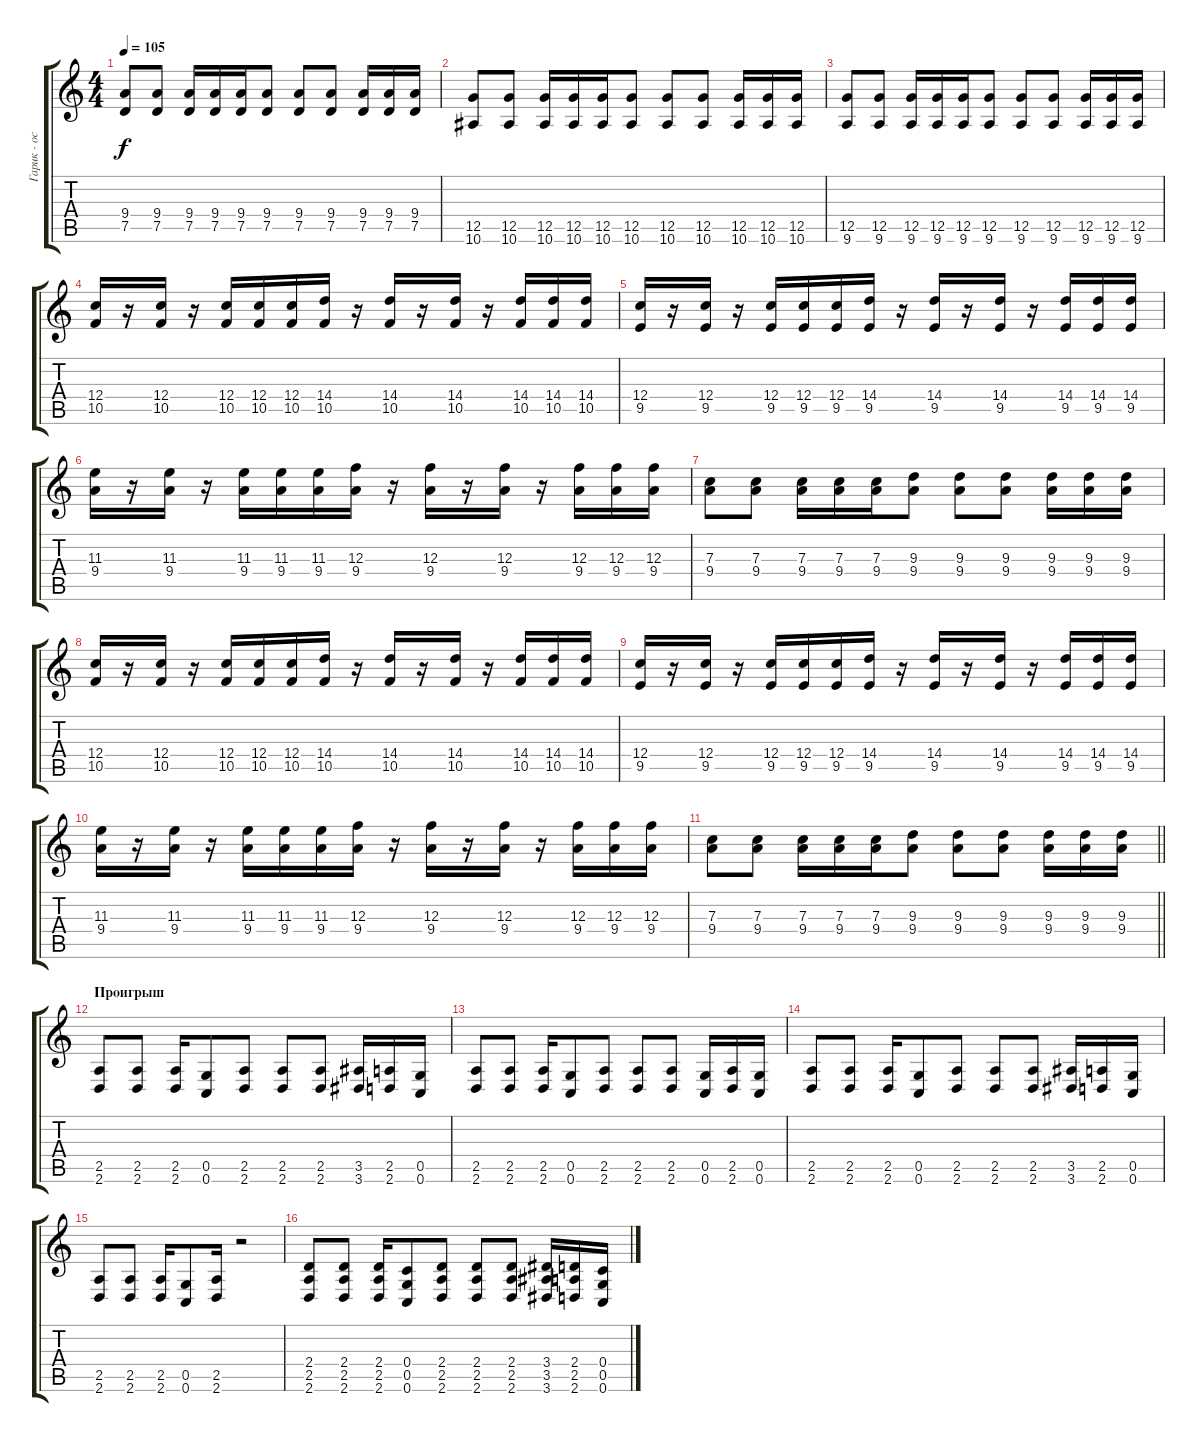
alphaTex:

\track ("Гарик - основная гитара" "Гарик - ос") {instrument overdrivenguitar}
\staff {score tabs}
\tuning (D4 A3 F3 C3 G2 C2) {hide}
\ts (4 4)
\tempo 105
\clef g2
\ks c
(9.4 7.5).8{dy f} (9.4 7.5).8 (9.4 7.5).16 (9.4 7.5).16 (9.4 7.5).16 (9.4 7.5).8 (9.4 7.5).8 (9.4 7.5).8 (9.4 7.5).16 (9.4 7.5).16 (9.4 7.5).16 |
(12.5 10.6).8 (12.5 10.6).8 (12.5 10.6).16 (12.5 10.6).16 (12.5 10.6).16 (12.5 10.6).8 (12.5 10.6).8 (12.5 10.6).8 (12.5 10.6).16 (12.5 10.6).16 (12.5 10.6).16 |
(12.5 9.6).8 (12.5 9.6).8 (12.5 9.6).16 (12.5 9.6).16 (12.5 9.6).16 (12.5 9.6).8 (12.5 9.6).8 (12.5 9.6).8 (12.5 9.6).16 (12.5 9.6).16 (12.5 9.6).16 |
(12.4 10.5).16 r.16 (12.4 10.5).16 r.16 (12.4 10.5).16 (12.4 10.5).16 (12.4 10.5).16 (14.4 10.5).16 r.16 (14.4 10.5).16 r.16 (14.4 10.5).16 r.16 (14.4 10.5).16 (14.4 10.5).16 (14.4 10.5).16 |
(12.4 9.5).16 r.16 (12.4 9.5).16 r.16 (12.4 9.5).16 (12.4 9.5).16 (12.4 9.5).16 (14.4 9.5).16 r.16 (14.4 9.5).16 r.16 (14.4 9.5).16 r.16 (14.4 9.5).16 (14.4 9.5).16 (14.4 9.5).16 |
(11.3 9.4).16 r.16 (11.3 9.4).16 r.16 (11.3 9.4).16 (11.3 9.4).16 (11.3 9.4).16 (12.3 9.4).16 r.16 (12.3 9.4).16 r.16 (12.3 9.4).16 r.16 (12.3 9.4).16 (12.3 9.4).16 (12.3 9.4).16 |
(7.3 9.4).8 (7.3 9.4).8 (7.3 9.4).16 (7.3 9.4).16 (7.3 9.4).16 (9.3 9.4).8 (9.3 9.4).8 (9.3 9.4).8 (9.3 9.4).16 (9.3 9.4).16 (9.3 9.4).16 |
(12.4 10.5).16 r.16 (12.4 10.5).16 r.16 (12.4 10.5).16 (12.4 10.5).16 (12.4 10.5).16 (14.4 10.5).16 r.16 (14.4 10.5).16 r.16 (14.4 10.5).16 r.16 (14.4 10.5).16 (14.4 10.5).16 (14.4 10.5).16 |
(12.4 9.5).16 r.16 (12.4 9.5).16 r.16 (12.4 9.5).16 (12.4 9.5).16 (12.4 9.5).16 (14.4 9.5).16 r.16 (14.4 9.5).16 r.16 (14.4 9.5).16 r.16 (14.4 9.5).16 (14.4 9.5).16 (14.4 9.5).16 |
(11.3 9.4).16 r.16 (11.3 9.4).16 r.16 (11.3 9.4).16 (11.3 9.4).16 (11.3 9.4).16 (12.3 9.4).16 r.16 (12.3 9.4).16 r.16 (12.3 9.4).16 r.16 (12.3 9.4).16 (12.3 9.4).16 (12.3 9.4).16 |
\barLineRight lightlight
(7.3 9.4).8 (7.3 9.4).8 (7.3 9.4).16 (7.3 9.4).16 (7.3 9.4).16 (9.3 9.4).8 (9.3 9.4).8 (9.3 9.4).8 (9.3 9.4).16 (9.3 9.4).16 (9.3 9.4).16 |
\section ("" "Проигрыш")
(2.5 2.6).8{volume 7} (2.5 2.6).8 (2.5 2.6).16 (0.5 0.6).8 (2.5 2.6).8 (2.5 2.6).8 (2.5 2.6).8 (3.5 3.6).16 (2.5 2.6).16 (0.5 0.6).16 |
(2.5 2.6).8 (2.5 2.6).8 (2.5 2.6).16 (0.5 0.6).8 (2.5 2.6).8 (2.5 2.6).8 (2.5 2.6).8 (0.5 0.6).16 (2.5 2.6).16 (0.5 0.6).16 |
(2.5 2.6).8 (2.5 2.6).8 (2.5 2.6).16 (0.5 0.6).8 (2.5 2.6).8 (2.5 2.6).8 (2.5 2.6).8 (3.5 3.6).16 (2.5 2.6).16 (0.5 0.6).16 |
(2.5 2.6).8 (2.5 2.6).8 (2.5 2.6).16 (0.5 0.6).8 (2.5 2.6).16 r.2 |
(2.4 2.5 2.6).8{volume 13} (2.4 2.5 2.6).8 (2.4 2.5 2.6).16 (0.4 0.5 0.6).8 (2.4 2.5 2.6).8 (2.4 2.5 2.6).8 (2.4 2.5 2.6).8 (3.4 3.5 3.6).16 (2.4 2.5 2.6).16 (0.4 0.5 0.6).16
